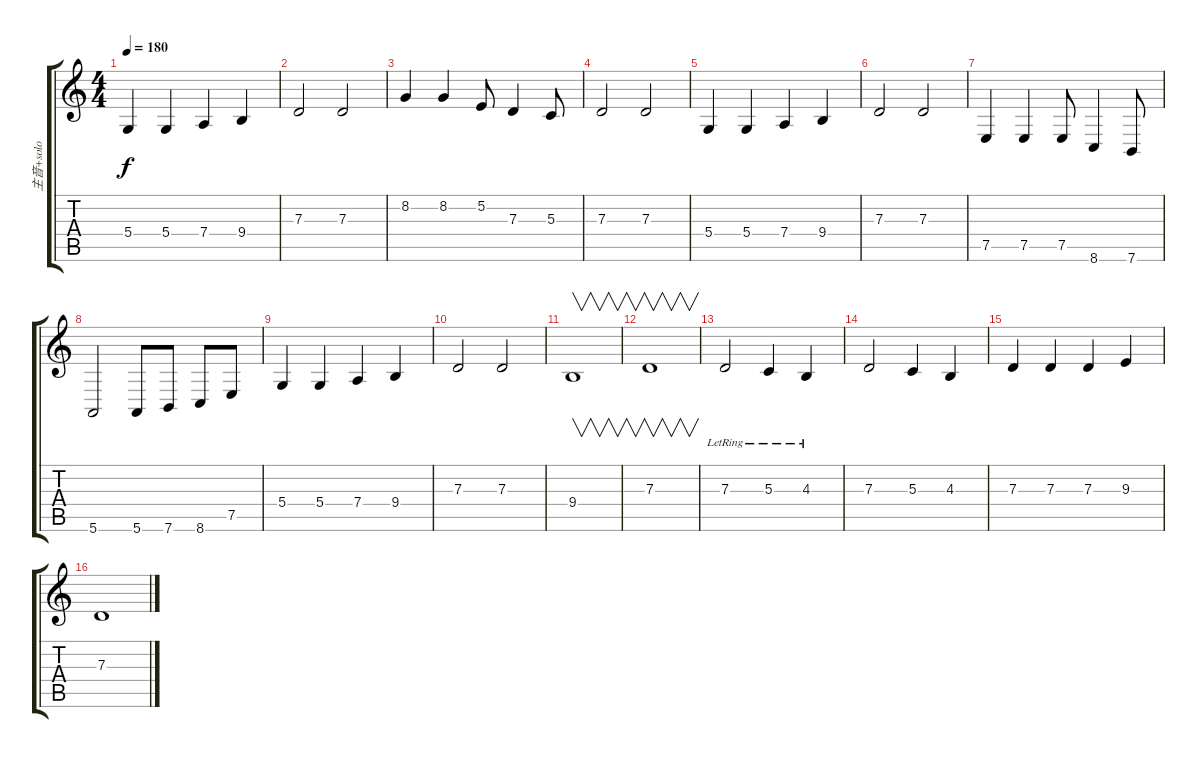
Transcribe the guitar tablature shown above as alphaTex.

\track ("主音+solo" "主音+solo") {instrument sopranosax}
\staff {score tabs}
\tuning (E4 B3 G3 D3 A2 E2) {hide}
\ts (4 4)
\tempo 180
\clef g2
\ks c
5.4.4{dy f volume 16} 5.4.4{volume 16} 7.4.4{volume 16} 9.4.4{volume 16} |
7.3.2{volume 16} 7.3.2{volume 16} |
8.2.4{volume 16} 8.2.4{volume 16} 5.2.8{volume 16} 7.3.4{volume 16} 5.3.8{volume 16} |
7.3.2{volume 16} 7.3.2{volume 16} |
5.4.4{volume 16 instrument distortionguitar} 5.4.4{volume 16} 7.4.4{volume 16} 9.4.4{volume 16} |
7.3.2{volume 16} 7.3.2{volume 16} |
7.5.4{volume 16} 7.5.4{volume 16} 7.5.8{volume 16} 8.6.4{volume 16} 7.6.8{volume 16} |
5.6.2{volume 16} 5.6.8{volume 16} 7.6.8{volume 16} 8.6.8{volume 16} 7.5.8{volume 16} |
5.4.4{volume 16} 5.4.4{volume 16} 7.4.4{volume 16} 9.4.4{volume 16} |
7.3.2{volume 16} 7.3.2{volume 16} |
9.4.1{v volume 16} |
7.3.1{v volume 16} |
7.3{lr}.2{volume 12 instrument sopranosax} 5.3{lr}.4 4.3{lr}.4 |
7.3.2 5.3.4 4.3.4 |
7.3.4 7.3.4 7.3.4 9.3.4 |
7.3.1
